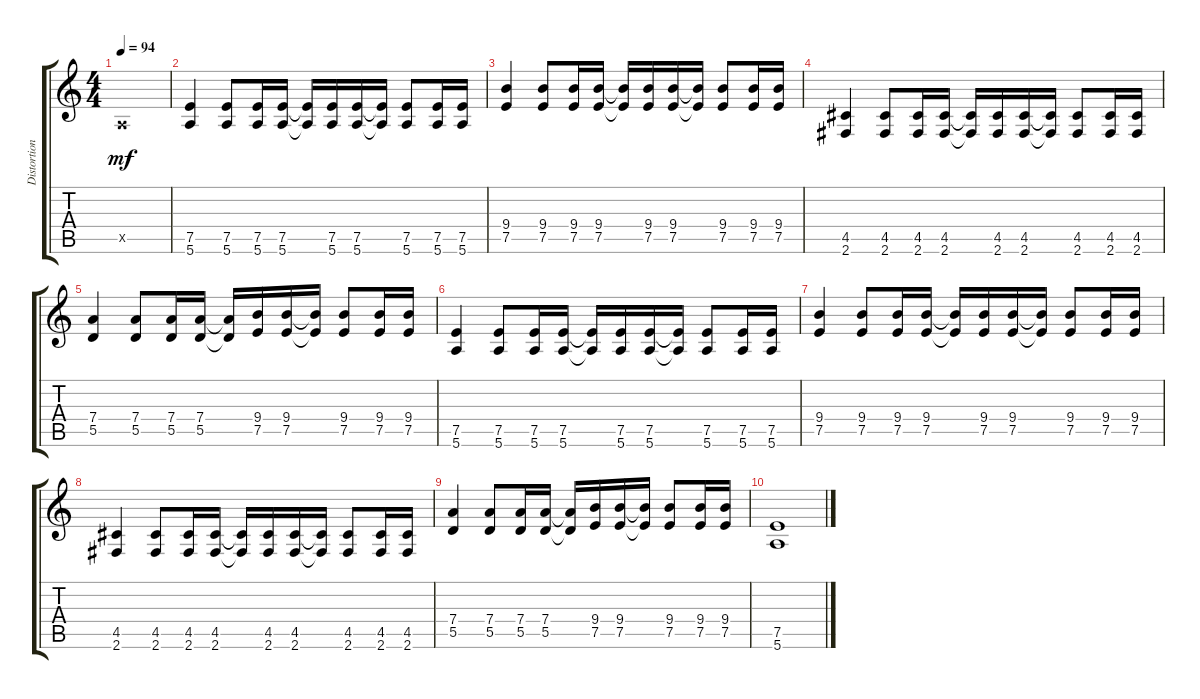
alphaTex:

\track ("Distortion Guitar" "Distortion") {instrument distortionguitar}
\staff {score tabs}
\tuning (E4 B3 G3 D3 A2 E2) {hide}
\ts (4 4)
\tempo 94
\clef g2
\ks c
0.5{x}.1{dy mf instrument distortionguitar} |
(7.5 5.6).4 (7.5 5.6).8 (7.5 5.6).16 (7.5 5.6).16 (7.5{t} 5.6{t}).16 (7.5 5.6).16 (7.5 5.6).16 (7.5{t} 5.6{t}).16 (7.5 5.6).8 (7.5 5.6).16 (7.5 5.6).16 |
(9.4 7.5).4 (9.4 7.5).8 (9.4 7.5).16 (9.4 7.5).16 (9.4{t} 7.5{t}).16 (9.4 7.5).16 (9.4 7.5).16 (9.4{t} 7.5{t}).16 (9.4 7.5).8 (9.4 7.5).16 (9.4 7.5).16 |
(4.5 2.6).4 (4.5 2.6).8 (4.5 2.6).16 (4.5 2.6).16 (4.5{t} 2.6{t}).16 (4.5 2.6).16 (4.5 2.6).16 (4.5{t} 2.6{t}).16 (4.5 2.6).8 (4.5 2.6).16 (4.5 2.6).16 |
(7.4 5.5).4 (7.4 5.5).8 (7.4 5.5).16 (7.4 5.5).16 (7.4{t} 5.5{t}).16 (9.4 7.5).16 (9.4 7.5).16 (9.4{t} 7.5{t}).16 (9.4 7.5).8 (9.4 7.5).16 (9.4 7.5).16 |
(7.5 5.6).4 (7.5 5.6).8 (7.5 5.6).16 (7.5 5.6).16 (7.5{t} 5.6{t}).16 (7.5 5.6).16 (7.5 5.6).16 (7.5{t} 5.6{t}).16 (7.5 5.6).8 (7.5 5.6).16 (7.5 5.6).16 |
(9.4 7.5).4 (9.4 7.5).8 (9.4 7.5).16 (9.4 7.5).16 (9.4{t} 7.5{t}).16 (9.4 7.5).16 (9.4 7.5).16 (9.4{t} 7.5{t}).16 (9.4 7.5).8 (9.4 7.5).16 (9.4 7.5).16 |
(4.5 2.6).4 (4.5 2.6).8 (4.5 2.6).16 (4.5 2.6).16 (4.5{t} 2.6{t}).16 (4.5 2.6).16 (4.5 2.6).16 (4.5{t} 2.6{t}).16 (4.5 2.6).8 (4.5 2.6).16 (4.5 2.6).16 |
(7.4 5.5).4 (7.4 5.5).8 (7.4 5.5).16 (7.4 5.5).16 (7.4{t} 5.5{t}).16 (9.4 7.5).16 (9.4 7.5).16 (9.4{t} 7.5{t}).16 (9.4 7.5).8 (9.4 7.5).16 (9.4 7.5).16 |
(7.5 5.6).1
